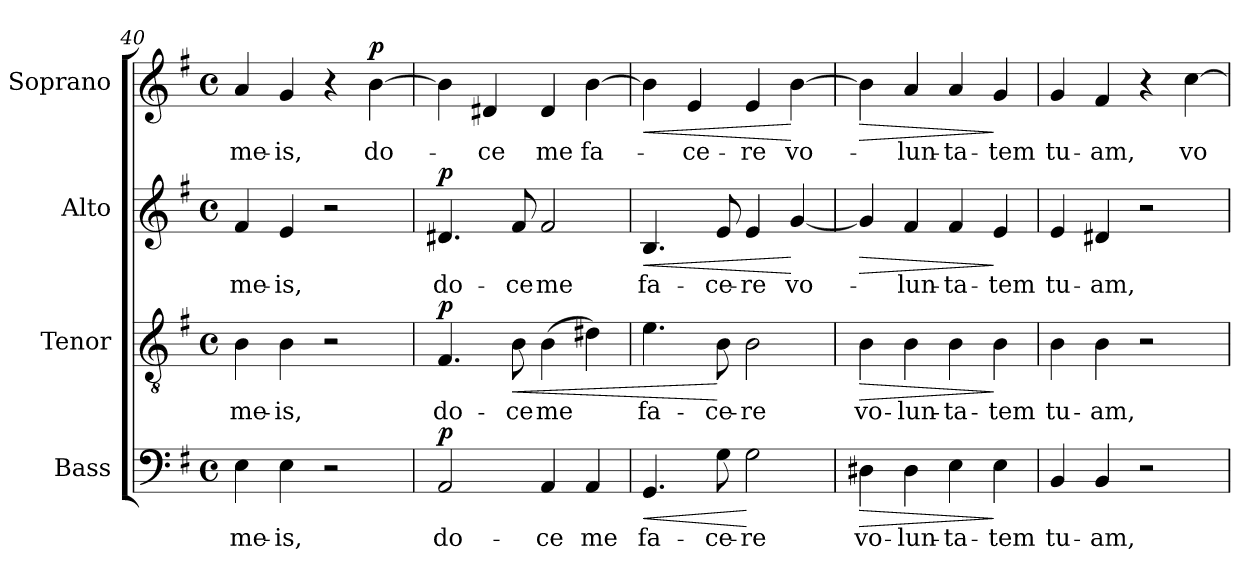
**kern	**text	**dynam	**kern	**text	**dynam	**kern	**text	**dynam	**kern	**text	**dynam
*part4	*part4	*part4	*part3	*part3	*part3	*part2	*part2	*part2	*part1	*part1	*part1
*staff4	*staff4	*staff4	*staff3	*staff3	*staff3	*staff2	*staff2	*staff2	*staff1	*staff1	*staff1
*I"Bass	*	*	*I"Tenor	*	*	*I"Alto	*	*	*I"Soprano	*	*
*I'B.	*	*	*I'T.	*	*	*I'A.	*	*	*I'S.	*	*
*clefF4	*	*	*clefGv2	*	*	*clefG2	*	*	*clefG2	*	*
*	*	*	*ITrd7c12	*	*	*	*	*	*	*	*
*k[f#]	*	*	*k[f#]	*	*	*k[f#]	*	*	*k[f#]	*	*
*G:	*	*	*G:	*	*	*G:	*	*	*G:	*	*
*M4/4	*	*	*M4/4	*	*	*M4/4	*	*	*M4/4	*	*
*met(c)	*	*	*met(c)	*	*	*met(c)	*	*	*met(c)	*	*
=40	=40	=40	=40	=40	=40	=40	=40	=40	=40	=40	=40
!	!LO:LY:b:color=#000000	!	!	!	!	!	!	!	!	!	!
!	!	!	!	!LO:LY:b:color=#000000	!	!	!	!	!	!	!
!	!	!	!	!	!	!	!LO:LY:b:color=#000000	!	!	!	!
!	!	!	!	!	!	!	!	!	!	!LO:LY:b:color=#000000	!
4Ei\	me-	.	4BBi\	me-	.	4f#i/	me-	.	4ai/	me-	.
!	!LO:LY:b:color=#000000	!	!	!	!	!	!	!	!	!	!
!	!	!	!	!LO:LY:b:color=#000000	!	!	!	!	!	!	!
!	!	!	!	!	!	!	!LO:LY:b:color=#000000	!	!	!	!
!	!	!	!	!	!	!	!	!	!	!LO:LY:b:color=#000000	!
4Ei\	-is,	.	4BBi\	-is,	.	4ei/	-is,	.	4gi/	-is,	.
2r	.	.	2r	.	.	2r	.	.	4r	.	.
!	!	!	!	!	!	!	!	!	!	!LO:LY:b:color=#000000	!
.	.	.	.	.	.	.	.	.	[4bi\	do-	p
=41	=41	=41	=41	=41	=41	=41	=41	=41	=41	=41	=41
!	!LO:LY:b:color=#000000	!	!	!	!	!	!	!	!	!	!
!	!	!	!	!LO:LY:b:color=#000000	!	!	!	!	!	!	!
!	!	!	!	!	!	!	!LO:LY:b:color=#000000	!	!	!	!
2AAi/	do-	p	4.FF#i/	do-	p	4.d#Xi/	do-	p	4bi\]	.	.
!	!	!	!	!	!	!	!	!	!	!LO:LY:b:color=#000000	!
.	.	.	.	.	.	.	.	.	4d#Xi/	-ce	.
!	!	!	!	!LO:LY:b:color=#000000	!LO:HP:b	!	!	!	!	!	!
!	!	!	!	!	!	!	!LO:LY:b:color=#000000	!	!	!	!
.	.	.	8BBi\	-ce	<	8f#i/	-ce	.	.	.	.
!	!LO:LY:b:color=#000000	!	!	!	!	!	!	!	!	!	!
!	!	!	!	!LO:LY:b:color=#000000	!	!	!	!	!	!	!
!	!	!	!	!	!	!	!LO:LY:b:color=#000000	!	!	!	!
!	!	!	!	!	!	!	!	!	!	!LO:LY:b:color=#000000	!
4AAi/	-ce	.	(4BBi\	me	.	2f#i/	me	.	4d#i/	me	.
!	!LO:LY:b:color=#000000	!	!	!	!	!	!	!	!	!	!
!	!	!	!	!	!	!	!	!	!	!LO:LY:b:color=#000000	!
4AAi/	me	.	4D#Xi\)	.	.	.	.	.	[4bi\	fa-	.
=42	=42	=42	=42	=42	=42	=42	=42	=42	=42	=42	=42
!	!LO:LY:b:color=#000000	!LO:HP:b	!	!	!	!	!	!	!	!	!
!	!	!	!	!LO:LY:b:color=#000000	!	!	!	!	!	!	!
!	!	!	!	!	!	!	!LO:LY:b:color=#000000	!LO:HP:b	!	!	!LO:HP:b
4.GGi/	fa-	<	4.Ei\	fa-	.	4.Bi/	fa-	<	4bi\]	.	<
!	!	!	!	!	!	!	!	!	!	!LO:LY:b:color=#000000	!
.	.	.	.	.	.	.	.	.	4ei/	-ce-	.
!	!LO:LY:b:color=#000000	!	!	!	!	!	!	!	!	!	!
!	!	!	!	!LO:LY:b:color=#000000	!	!	!	!	!	!	!
!	!	!	!	!	!	!	!LO:LY:b:color=#000000	!	!	!	!
8Gi\	-ce-	.	8BBi\	-ce-	[	8ei/	-ce-	.	.	.	.
!	!LO:LY:b:color=#000000	!	!	!	!	!	!	!	!	!	!
!	!	!	!	!LO:LY:b:color=#000000	!	!	!	!	!	!	!
!	!	!	!	!	!	!	!LO:LY:b:color=#000000	!	!	!	!
!	!	!	!	!	!	!	!	!	!	!LO:LY:b:color=#000000	!
2Gi\	-re	[	2BBi\	-re	.	4ei/	-re	.	4ei/	-re	.
!	!	!	!	!	!	!	!LO:LY:b:color=#000000	!	!	!	!
!	!	!	!	!	!	!	!	!	!	!LO:LY:b:color=#000000	!
.	.	.	.	.	.	[4gi/	vo-	[	[4bi\	vo-	[
=43	=43	=43	=43	=43	=43	=43	=43	=43	=43	=43	=43
!	!LO:LY:b:color=#000000	!LO:HP:b	!	!	!	!	!	!	!	!	!
!	!	!	!	!LO:LY:b:color=#000000	!LO:HP:b	!	!	!LO:HP:b	!	!	!LO:HP:b
4D#Xi\	vo-	>	4BBi\	vo-	>	4gi/]	.	>	4bi\]	.	>
!	!LO:LY:b:color=#000000	!	!	!	!	!	!	!	!	!	!
!	!	!	!	!LO:LY:b:color=#000000	!	!	!	!	!	!	!
!	!	!	!	!	!	!	!LO:LY:b:color=#000000	!	!	!	!
!	!	!	!	!	!	!	!	!	!	!LO:LY:b:color=#000000	!
4D#i\	-lun-	.	4BBi\	-lun-	.	4f#i/	-lun-	.	4ai/	-lun-	.
!	!LO:LY:b:color=#000000	!	!	!	!	!	!	!	!	!	!
!	!	!	!	!LO:LY:b:color=#000000	!	!	!	!	!	!	!
!	!	!	!	!	!	!	!LO:LY:b:color=#000000	!	!	!	!
!	!	!	!	!	!	!	!	!	!	!LO:LY:b:color=#000000	!
4Ei\	-ta-	.	4BBi\	-ta-	.	4f#i/	-ta-	.	4ai/	-ta-	.
!	!LO:LY:b:color=#000000	!	!	!	!	!	!	!	!	!	!
!	!	!	!	!LO:LY:b:color=#000000	!	!	!	!	!	!	!
!	!	!	!	!	!	!	!LO:LY:b:color=#000000	!	!	!	!
!	!	!	!	!	!	!	!	!	!	!LO:LY:b:color=#000000	!
4Ei\	-tem	]	4BBi\	-tem	]	4ei/	-tem	]	4gi/	-tem	]
!!LO:LB:g=z
=44	=44	=44	=44	=44	=44	=44	=44	=44	=44	=44	=44
!	!LO:LY:b:color=#000000	!	!	!	!	!	!	!	!	!	!
!	!	!	!	!LO:LY:b:color=#000000	!	!	!	!	!	!	!
!	!	!	!	!	!	!	!LO:LY:b:color=#000000	!	!	!	!
!	!	!	!	!	!	!	!	!	!	!LO:LY:b:color=#000000	!
4BBi/	tu-	.	4BBi\	tu-	.	4ei/	tu-	.	4gi/	tu-	.
!	!LO:LY:b:color=#000000	!	!	!	!	!	!	!	!	!	!
!	!	!	!	!LO:LY:b:color=#000000	!	!	!	!	!	!	!
!	!	!	!	!	!	!	!LO:LY:b:color=#000000	!	!	!	!
!	!	!	!	!	!	!	!	!	!	!LO:LY:b:color=#000000	!
4BBi/	-am,	.	4BBi\	-am,	.	4d#Xi/	-am,	.	4f#i/	-am,	.
2r	.	.	2r	.	.	2r	.	.	4r	.	.
!	!	!	!	!	!	!	!	!	!	!LO:LY:b:color=#000000	!
.	.	.	.	.	.	.	.	.	[4cci\	vo-	.
=	=	=	=	=	=	=	=	=	=	=	=
*-	*-	*-	*-	*-	*-	*-	*-	*-	*-	*-	*-
